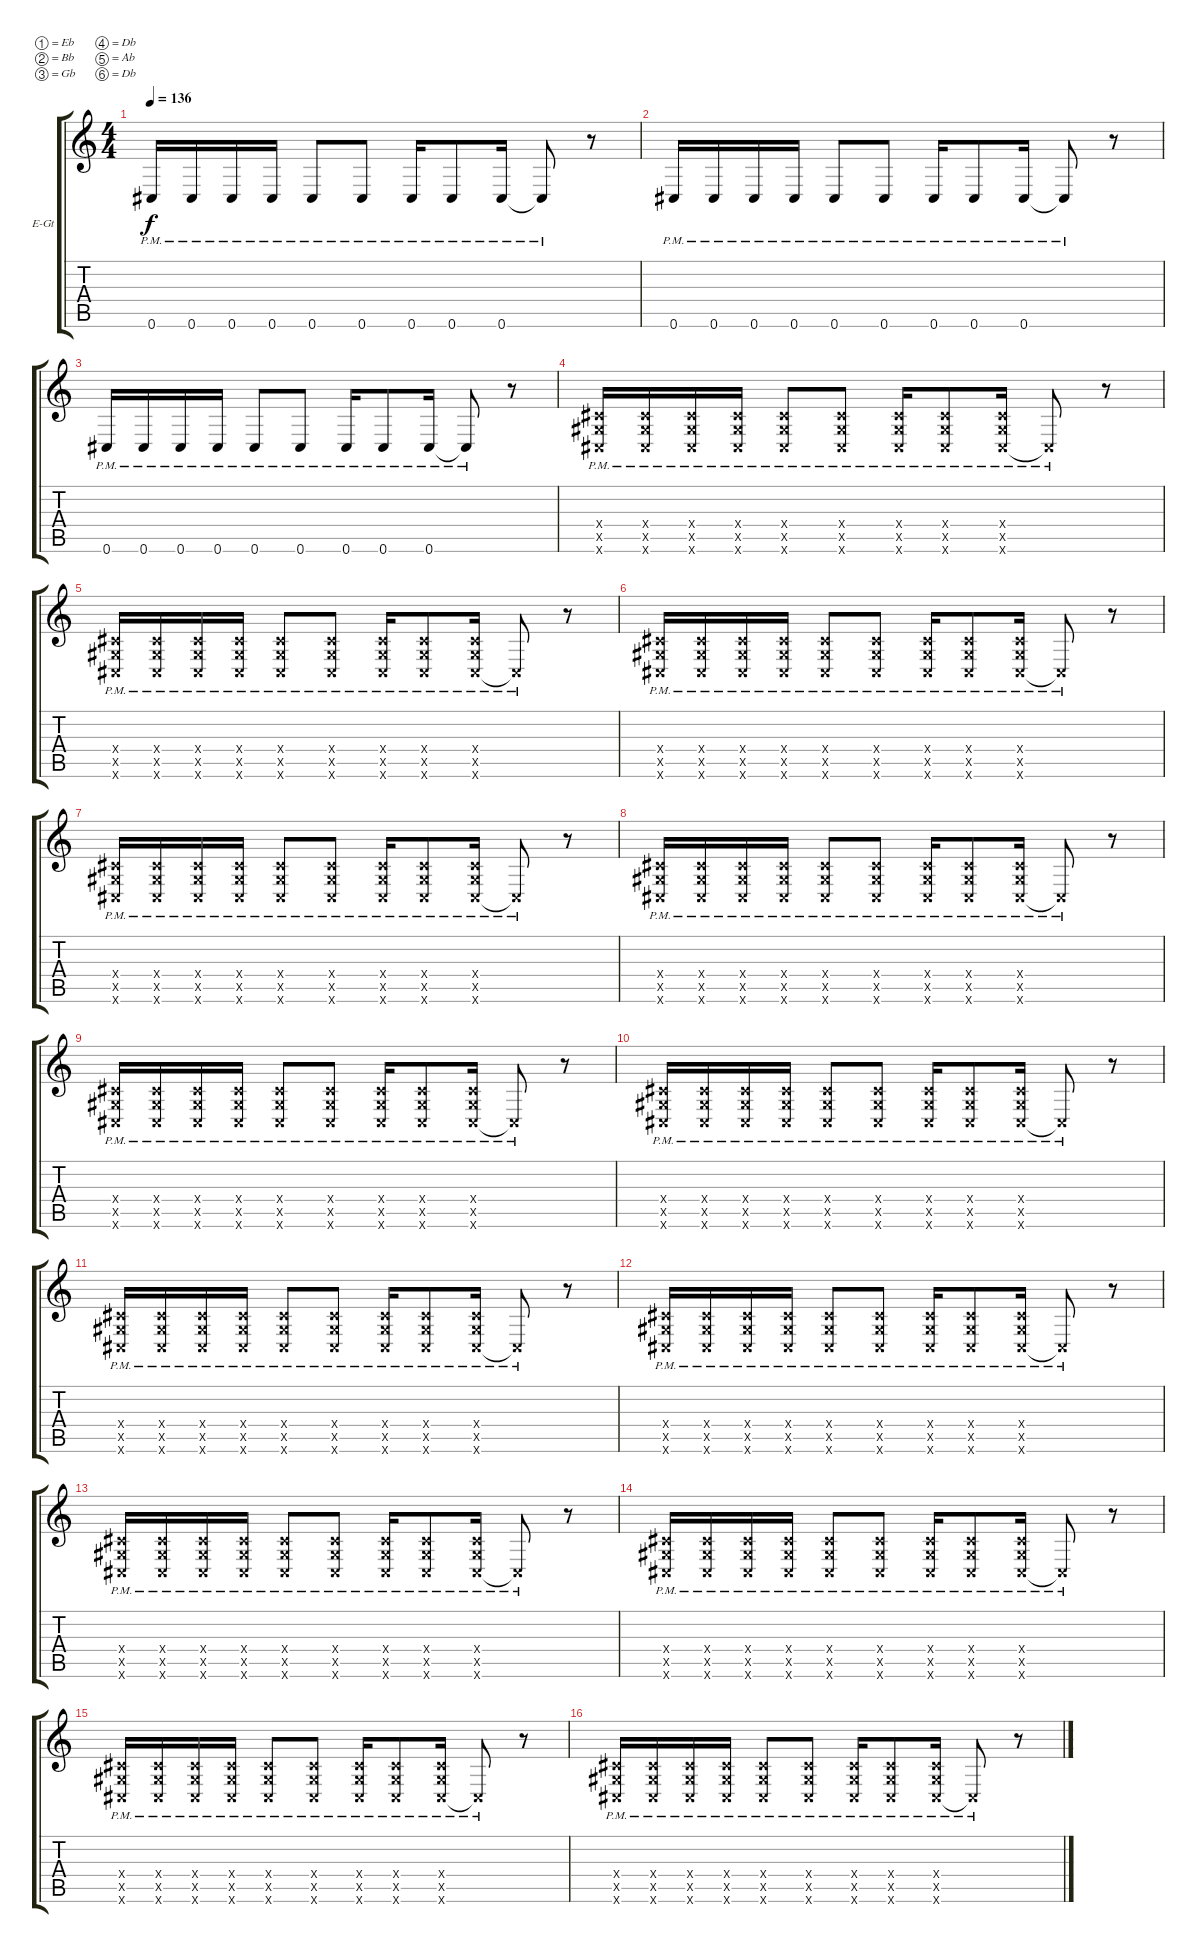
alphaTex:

\defaultSystemsLayout 4
\bracketExtendMode groupsimilarinstruments
\firstSystemTrackNameOrientation horizontal
\otherSystemsTrackNameOrientation horizontal
\track ("James Hetfield (Dist Gtr.)" "E-Gt") {instrument distortionguitar}
\staff {score tabs}
\tuning (Eb4 Bb3 Gb3 Db3 Ab2 Db2)
\ts (4 4)
\tempo 136
\clef g2
\ks c
0.6{pm}.16{dy f} 0.6{pm}.16 0.6{pm}.16 0.6{pm}.16 0.6{pm}.8 0.6{pm}.8 0.6{pm}.16 0.6{pm}.8 0.6{pm}.16 0.6{pm t}.8 r.8 |
0.6{pm}.16 0.6{pm}.16 0.6{pm}.16 0.6{pm}.16 0.6{pm}.8 0.6{pm}.8 0.6{pm}.16 0.6{pm}.8 0.6{pm}.16 0.6{pm t}.8 r.8 |
0.6{pm}.16 0.6{pm}.16 0.6{pm}.16 0.6{pm}.16 0.6{pm}.8 0.6{pm}.8 0.6{pm}.16 0.6{pm}.8 0.6{pm}.16 0.6{pm t}.8 r.8 |
(0.6{pm x} 0.5{x} 0.4{x}).16 (0.6{pm x} 0.5{x} 0.4{x}).16 (0.6{pm x} 0.5{x} 0.4{x}).16 (0.6{pm x} 0.5{x} 0.4{x}).16 (0.6{pm x} 0.5{x} 0.4{x}).8 (0.6{pm x} 0.5{x} 0.4{x}).8 (0.6{pm x} 0.5{x} 0.4{x}).16 (0.6{pm x} 0.5{x} 0.4{x}).8 (0.6{pm x} 0.5{x} 0.4{x}).16 0.6{pm x t}.8 r.8 |
(0.6{pm x} 0.5{x} 0.4{x}).16 (0.6{pm x} 0.5{x} 0.4{x}).16 (0.6{pm x} 0.5{x} 0.4{x}).16 (0.6{pm x} 0.5{x} 0.4{x}).16 (0.6{pm x} 0.5{x} 0.4{x}).8 (0.6{pm x} 0.5{x} 0.4{x}).8 (0.6{pm x} 0.5{x} 0.4{x}).16 (0.6{pm x} 0.5{x} 0.4{x}).8 (0.6{pm x} 0.5{x} 0.4{x}).16 0.6{pm x t}.8 r.8 |
(0.6{pm x} 0.5{x} 0.4{x}).16 (0.6{pm x} 0.5{x} 0.4{x}).16 (0.6{pm x} 0.5{x} 0.4{x}).16 (0.6{pm x} 0.5{x} 0.4{x}).16 (0.6{pm x} 0.5{x} 0.4{x}).8 (0.6{pm x} 0.5{x} 0.4{x}).8 (0.6{pm x} 0.5{x} 0.4{x}).16 (0.6{pm x} 0.5{x} 0.4{x}).8 (0.6{pm x} 0.5{x} 0.4{x}).16 0.6{pm x t}.8 r.8 |
(0.6{pm x} 0.5{x} 0.4{x}).16 (0.6{pm x} 0.5{x} 0.4{x}).16 (0.6{pm x} 0.5{x} 0.4{x}).16 (0.6{pm x} 0.5{x} 0.4{x}).16 (0.6{pm x} 0.5{x} 0.4{x}).8 (0.6{pm x} 0.5{x} 0.4{x}).8 (0.6{pm x} 0.5{x} 0.4{x}).16 (0.6{pm x} 0.5{x} 0.4{x}).8 (0.6{pm x} 0.5{x} 0.4{x}).16 0.6{pm x t}.8 r.8 |
(0.6{pm x} 0.5{x} 0.4{x}).16 (0.6{pm x} 0.5{x} 0.4{x}).16 (0.6{pm x} 0.5{x} 0.4{x}).16 (0.6{pm x} 0.5{x} 0.4{x}).16 (0.6{pm x} 0.5{x} 0.4{x}).8 (0.6{pm x} 0.5{x} 0.4{x}).8 (0.6{pm x} 0.5{x} 0.4{x}).16 (0.6{pm x} 0.5{x} 0.4{x}).8 (0.6{pm x} 0.5{x} 0.4{x}).16 0.6{pm x t}.8 r.8 |
(0.6{pm x} 0.5{x} 0.4{x}).16 (0.6{pm x} 0.5{x} 0.4{x}).16 (0.6{pm x} 0.5{x} 0.4{x}).16 (0.6{pm x} 0.5{x} 0.4{x}).16 (0.6{pm x} 0.5{x} 0.4{x}).8 (0.6{pm x} 0.5{x} 0.4{x}).8 (0.6{pm x} 0.5{x} 0.4{x}).16 (0.6{pm x} 0.5{x} 0.4{x}).8 (0.6{pm x} 0.5{x} 0.4{x}).16 0.6{pm x t}.8 r.8 |
(0.6{pm x} 0.5{x} 0.4{x}).16 (0.6{pm x} 0.5{x} 0.4{x}).16 (0.6{pm x} 0.5{x} 0.4{x}).16 (0.6{pm x} 0.5{x} 0.4{x}).16 (0.6{pm x} 0.5{x} 0.4{x}).8 (0.6{pm x} 0.5{x} 0.4{x}).8 (0.6{pm x} 0.5{x} 0.4{x}).16 (0.6{pm x} 0.5{x} 0.4{x}).8 (0.6{pm x} 0.5{x} 0.4{x}).16 0.6{pm x t}.8 r.8 |
(0.6{pm x} 0.5{x} 0.4{x}).16 (0.6{pm x} 0.5{x} 0.4{x}).16 (0.6{pm x} 0.5{x} 0.4{x}).16 (0.6{pm x} 0.5{x} 0.4{x}).16 (0.6{pm x} 0.5{x} 0.4{x}).8 (0.6{pm x} 0.5{x} 0.4{x}).8 (0.6{pm x} 0.5{x} 0.4{x}).16 (0.6{pm x} 0.5{x} 0.4{x}).8 (0.6{pm x} 0.5{x} 0.4{x}).16 0.6{pm x t}.8 r.8 |
(0.6{pm x} 0.5{x} 0.4{x}).16 (0.6{pm x} 0.5{x} 0.4{x}).16 (0.6{pm x} 0.5{x} 0.4{x}).16 (0.6{pm x} 0.5{x} 0.4{x}).16 (0.6{pm x} 0.5{x} 0.4{x}).8 (0.6{pm x} 0.5{x} 0.4{x}).8 (0.6{pm x} 0.5{x} 0.4{x}).16 (0.6{pm x} 0.5{x} 0.4{x}).8 (0.6{pm x} 0.5{x} 0.4{x}).16 0.6{pm x t}.8 r.8 |
(0.6{pm x} 0.5{x} 0.4{x}).16 (0.6{pm x} 0.5{x} 0.4{x}).16 (0.6{pm x} 0.5{x} 0.4{x}).16 (0.6{pm x} 0.5{x} 0.4{x}).16 (0.6{pm x} 0.5{x} 0.4{x}).8 (0.6{pm x} 0.5{x} 0.4{x}).8 (0.6{pm x} 0.5{x} 0.4{x}).16 (0.6{pm x} 0.5{x} 0.4{x}).8 (0.6{pm x} 0.5{x} 0.4{x}).16 0.6{pm x t}.8 r.8 |
(0.6{pm x} 0.5{x} 0.4{x}).16 (0.6{pm x} 0.5{x} 0.4{x}).16 (0.6{pm x} 0.5{x} 0.4{x}).16 (0.6{pm x} 0.5{x} 0.4{x}).16 (0.6{pm x} 0.5{x} 0.4{x}).8 (0.6{pm x} 0.5{x} 0.4{x}).8 (0.6{pm x} 0.5{x} 0.4{x}).16 (0.6{pm x} 0.5{x} 0.4{x}).8 (0.6{pm x} 0.5{x} 0.4{x}).16 0.6{pm x t}.8 r.8 |
(0.6{pm x} 0.5{x} 0.4{x}).16 (0.6{pm x} 0.5{x} 0.4{x}).16 (0.6{pm x} 0.5{x} 0.4{x}).16 (0.6{pm x} 0.5{x} 0.4{x}).16 (0.6{pm x} 0.5{x} 0.4{x}).8 (0.6{pm x} 0.5{x} 0.4{x}).8 (0.6{pm x} 0.5{x} 0.4{x}).16 (0.6{pm x} 0.5{x} 0.4{x}).8 (0.6{pm x} 0.5{x} 0.4{x}).16 0.6{pm x t}.8 r.8 |
(0.6{pm x} 0.5{x} 0.4{x}).16 (0.6{pm x} 0.5{x} 0.4{x}).16 (0.6{pm x} 0.5{x} 0.4{x}).16 (0.6{pm x} 0.5{x} 0.4{x}).16 (0.6{pm x} 0.5{x} 0.4{x}).8 (0.6{pm x} 0.5{x} 0.4{x}).8 (0.6{pm x} 0.5{x} 0.4{x}).16 (0.6{pm x} 0.5{x} 0.4{x}).8 (0.6{pm x} 0.5{x} 0.4{x}).16 0.6{pm x t}.8 r.8
